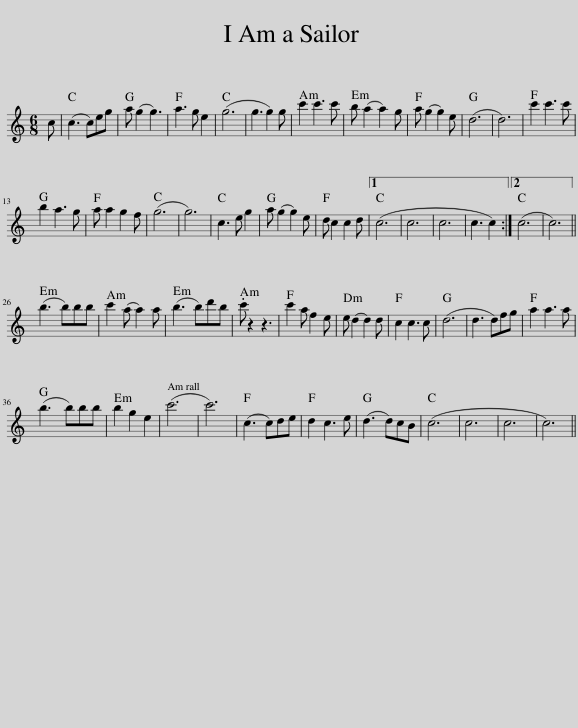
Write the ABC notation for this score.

X:1
L:1/8
M:6/8
I:linebreak $
K:C
V:1 treble
V:1
 c | (c3 c)eg | a (g2 g3) | a3 g e2 | (g6 | %5
 g3 g2) g | c'2 c'3 c' | b (a2 a2) g | a (g2 g2) e | (d6 | %10
 d6) | c'2 c'3 c' |$ b2 a3 g | a a2 g2 f | (g6 | %15
 g6) | c3 e g2 | a (g2 g2) e | d c2 c2 d |1 (c6 | %20
 c6 | c6 | c3 c2) :|2 (c6 | c6) ||$ %25
 (b3 b)bb | c'2 (a a2) a | (b3 b)d'b | .c' z2 z3 | c'2 a f2 e | %30
 e (d2 d2) d | c2 c3 c | (d6 | d3 d)fg | a2 a3 a |$ %35
 (b3 b)bb | b2 g2 e2 | (c'6 | c'6) | (c3 c)de | %40
 d2 c3 e | (d3 d)cB | (c6 | c6 | c6 | %45
 c6) || %46
